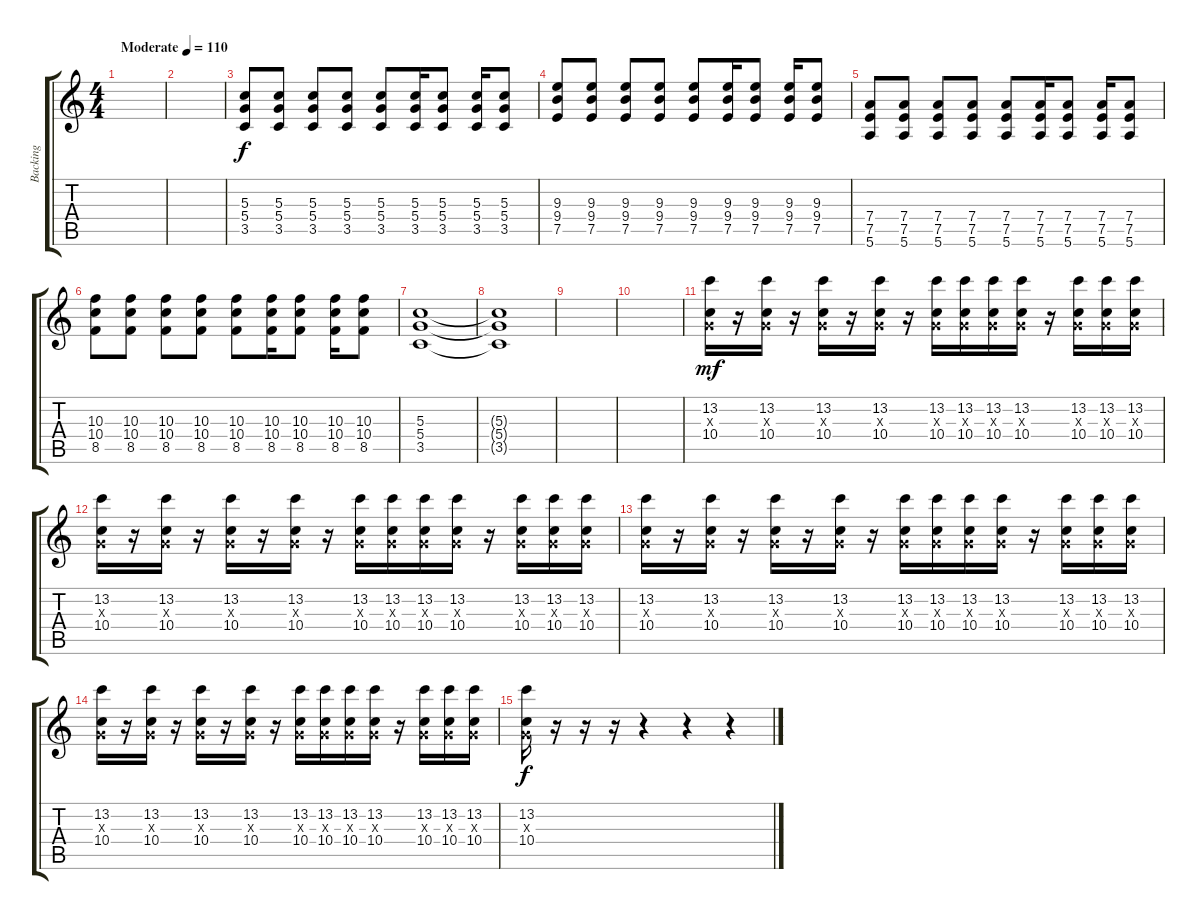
\track ("Backing" "Backing") {instrument overdrivenguitar}
\staff {score tabs}
\tuning (E4 B3 G3 D3 A2 E2) {hide}
\ts (4 4)
\tempo (110 "Moderate")
\clef g2
\ks c
|
|
(5.3 5.4 3.5).8 (5.3 5.4 3.5).8 (5.3 5.4 3.5).8 (5.3 5.4 3.5).8 (5.3 5.4 3.5).8 (5.3 5.4 3.5).16 (5.3 5.4 3.5).8 (5.3 5.4 3.5).16 (5.3 5.4 3.5).8 |
(9.3 9.4 7.5).8 (9.3 9.4 7.5).8 (9.3 9.4 7.5).8 (9.3 9.4 7.5).8 (9.3 9.4 7.5).8 (9.3 9.4 7.5).16 (9.3 9.4 7.5).8 (9.3 9.4 7.5).16 (9.3 9.4 7.5).8 |
(7.4 7.5 5.6).8 (7.4 7.5 5.6).8 (7.4 7.5 5.6).8 (7.4 7.5 5.6).8 (7.4 7.5 5.6).8 (7.4 7.5 5.6).16 (7.4 7.5 5.6).8 (7.4 7.5 5.6).16 (7.4 7.5 5.6).8 |
(10.3 10.4 8.5).8 (10.3 10.4 8.5).8 (10.3 10.4 8.5).8 (10.3 10.4 8.5).8 (10.3 10.4 8.5).8 (10.3 10.4 8.5).16 (10.3 10.4 8.5).8 (10.3 10.4 8.5).16 (10.3 10.4 8.5).8 |
(5.3 5.4 3.5).1 |
(5.3{t} 5.4{t} 3.5{t}).1 |
|
|
(13.2 0.3{x} 10.4).16{dy mf} r.16 (13.2 0.3{x} 10.4).16 r.16 (13.2 0.3{x} 10.4).16 r.16 (13.2 0.3{x} 10.4).16 r.16 (13.2 0.3{x} 10.4).16 (13.2 0.3{x} 10.4).16 (13.2 0.3{x} 10.4).16 (13.2 0.3{x} 10.4).16 r.16 (13.2 0.3{x} 10.4).16 (13.2 0.3{x} 10.4).16 (13.2 0.3{x} 10.4).16 |
(13.2 0.3{x} 10.4).16 r.16 (13.2 0.3{x} 10.4).16 r.16 (13.2 0.3{x} 10.4).16 r.16 (13.2 0.3{x} 10.4).16 r.16 (13.2 0.3{x} 10.4).16 (13.2 0.3{x} 10.4).16 (13.2 0.3{x} 10.4).16 (13.2 0.3{x} 10.4).16 r.16 (13.2 0.3{x} 10.4).16 (13.2 0.3{x} 10.4).16 (13.2 0.3{x} 10.4).16 |
(13.2 0.3{x} 10.4).16 r.16 (13.2 0.3{x} 10.4).16 r.16 (13.2 0.3{x} 10.4).16 r.16 (13.2 0.3{x} 10.4).16 r.16 (13.2 0.3{x} 10.4).16 (13.2 0.3{x} 10.4).16 (13.2 0.3{x} 10.4).16 (13.2 0.3{x} 10.4).16 r.16 (13.2 0.3{x} 10.4).16 (13.2 0.3{x} 10.4).16 (13.2 0.3{x} 10.4).16 |
(13.2 0.3{x} 10.4).16 r.16 (13.2 0.3{x} 10.4).16 r.16 (13.2 0.3{x} 10.4).16 r.16 (13.2 0.3{x} 10.4).16 r.16 (13.2 0.3{x} 10.4).16 (13.2 0.3{x} 10.4).16 (13.2 0.3{x} 10.4).16 (13.2 0.3{x} 10.4).16 r.16 (13.2 0.3{x} 10.4).16 (13.2 0.3{x} 10.4).16 (13.2 0.3{x} 10.4).16 |
(13.2 0.3{x} 10.4).16{dy f} r.16 r.16 r.16 r.4 r.4 r.4
